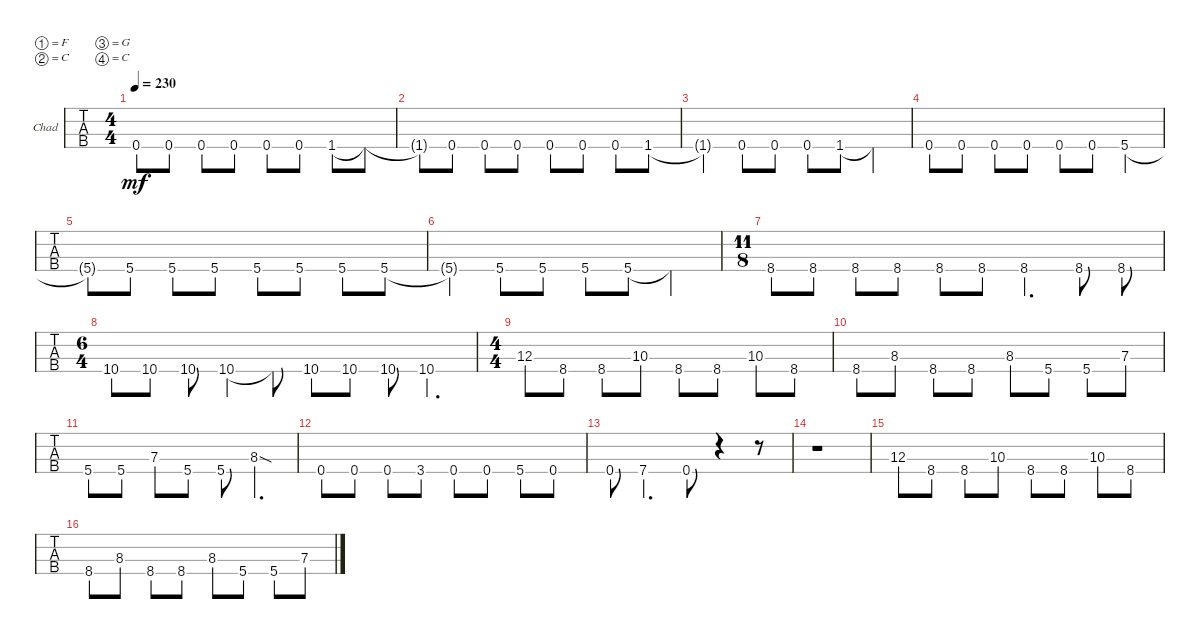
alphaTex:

\bracketExtendMode groupsimilarinstruments
\firstSystemTrackNameOrientation horizontal
\otherSystemsTrackNameOrientation horizontal
\track ("Doctor Lagorno" "Chad") {instrument electricbassfinger}
\staff {tabs}
\tuning (F2 C2 G1 C1)
\ts (4 4)
\tempo 230
\clef f4
\ks c
0.4.8{dy mf} 0.4.8 0.4.8 0.4.8 0.4.8 0.4.8 1.4.8 1.4{t}.8 |
1.4{t}.8 0.4.8 0.4.8 0.4.8 0.4.8 0.4.8 0.4.8 1.4.8 |
1.4{t}.4 0.4.8 0.4.8 0.4.8 1.4.8 1.4{t}.4 |
0.4.8 0.4.8 0.4.8 0.4.8 0.4.8 0.4.8 5.4.4 |
5.4{t}.8 5.4.8 5.4.8 5.4.8 5.4.8 5.4.8 5.4.8 5.4.8 |
5.4{t}.4 5.4.8 5.4.8 5.4.8 5.4.8 5.4{t}.4 |
\ts (11 8)
8.4.8 8.4.8 8.4.8 8.4.8 8.4.8 8.4.8 8.4.4{d} 8.4.8 8.4.8 |
\ts (6 4)
10.4.8 10.4.8 10.4.8 10.4.4 10.4{t}.8 10.4.8 10.4.8 10.4.8 10.4.4{d} |
\ts (4 4)
12.3.8 8.4.8 8.4.8 10.3.8 8.4.8 8.4.8 10.3.8 8.4.8 |
8.4.8 8.3.8 8.4.8 8.4.8 8.3.8 5.4.8 5.4.8 7.3.8 |
5.4.8 5.4.8 7.3.8 5.4.8 5.4.8 8.3{sod}.4{d} |
0.4.8 0.4.8 0.4.8 3.4.8 0.4.8 0.4.8 5.4.8 0.4.8 |
0.4.8 7.4.4{d} 0.4.8 r.4 r.8 |
r.1 |
12.3.8 8.4.8 8.4.8 10.3.8 8.4.8 8.4.8 10.3.8 8.4.8 |
8.4.8 8.3.8 8.4.8 8.4.8 8.3.8 5.4.8 5.4.8 7.3.8
